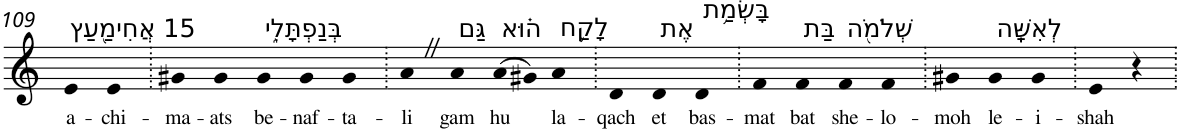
**kern	**text
*part1	*part1
*staff1	*staff1
*I"Piano	*
*I'Pno	*
!!LO:PB:g=z
*clefG2	*
*k[]	*
=109	=109
!LO:TX:a:t=15 אֲחִימַ֖עַץ	!
!	!LO:LY:b
4e	a-
!	!LO:LY:b
4e	-chi-
=110.	=110.
!	!LO:LY:b
4g#X	-ma-
!	!LO:LY:b
4g#	-ats
!LO:TX:a:t=בְּנַפְתָּלִ֑י	!
!	!LO:LY:b
4g#	be-
!	!LO:LY:b
4g#	-naf-
!	!LO:LY:b
4g#	-ta-
=111.	=111.
!	!LO:LY:b
4aZ	-li
!LO:TX:a:t=גַּם	!
!	!LO:LY:b
4a	gam
!LO:TX:a:t=ה֗וּא	!
!	!LO:LY:b
(>8a	hu
8g#X)	.
!LO:TX:a:t=לָקַ֛ח	!
!	!LO:LY:b
4a	la-
=112.	=112.
!	!LO:LY:b
4d	-qach
!LO:TX:a:t=אֶת	!
!	!LO:LY:b
4d	et
!LO:TX:a:t=בָּשְׂמַ֥ת	!
!	!LO:LY:b
4d	bas-
=113.	=113.
!	!LO:LY:b
4f	-mat
!LO:TX:a:t=בַּת	!
!	!LO:LY:b
4f	bat
!LO:TX:a:t=שְׁלֹמֹ֖ה	!
!	!LO:LY:b
4f	she-
!	!LO:LY:b
4f	-lo-
=114.	=114.
!	!LO:LY:b
4g#X	-moh
!LO:TX:a:t=לְאִשָּֽׁה	!
!	!LO:LY:b
4g#	le-
!	!LO:LY:b
4g#	-i-
=115.	=115.
!	!LO:LY:b
4e	-shah
4r	.
=.	=.
*-	*-
